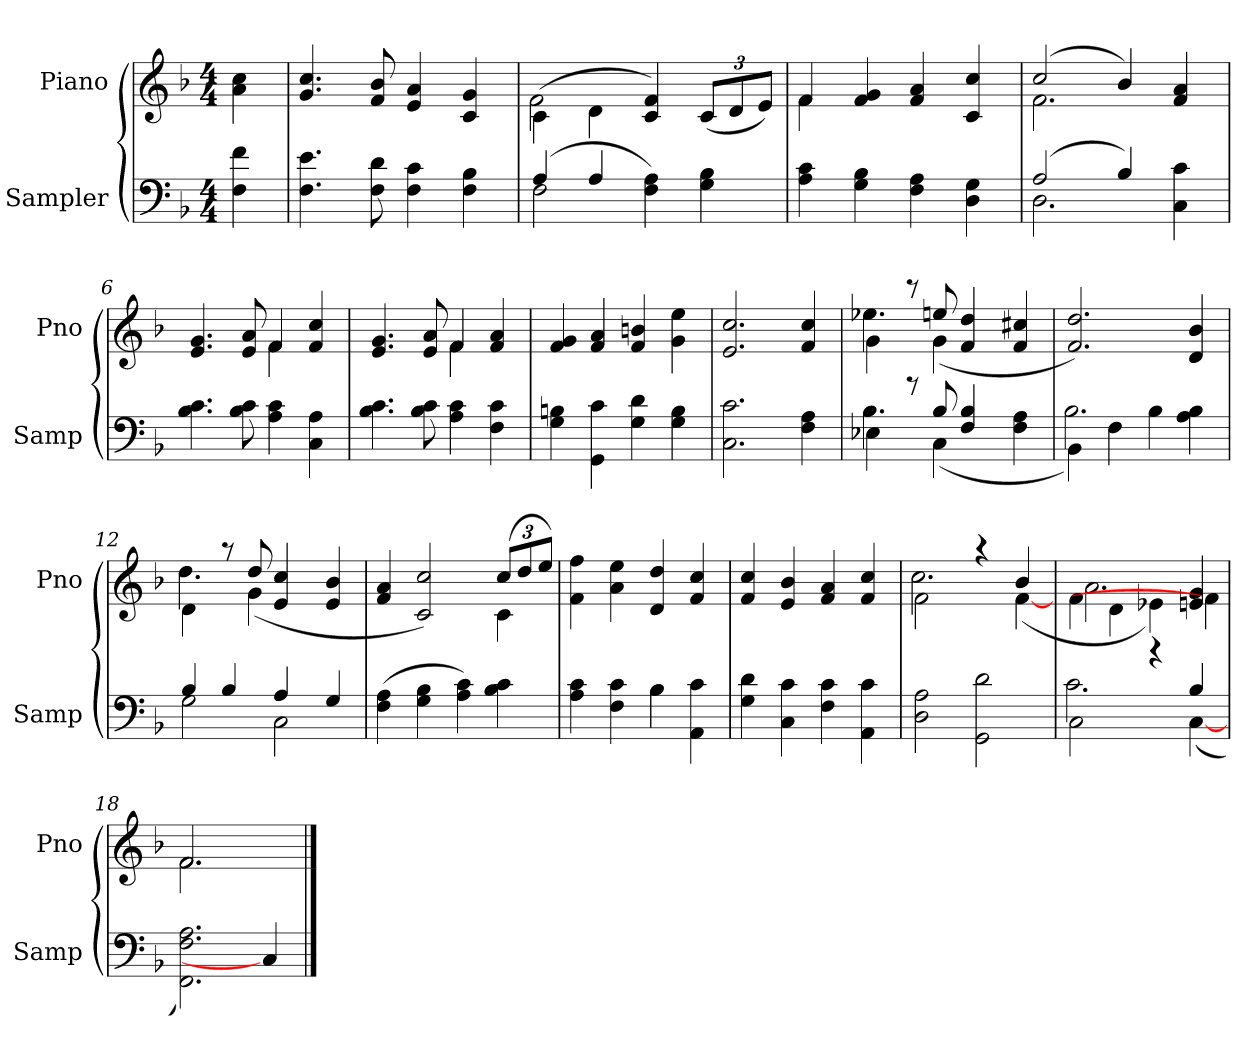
**kern	**kern
*part2	*part1
*staff2	*staff1
*I"Sampler	*I"Piano
*I'Samp	*I'Pno
*clefF4	*clefG2
*k[b-]	*k[b-]
*F:	*F:
*M4/4	*M4/4
=1	=1
4F 4f	4a 4cc
=2	=2
4.F 4.e	4.g 4.cc
8F 8d	8f 8b-
4F 4c	4e 4a
4F 4B-	4c 4g
=3	=3
*^	*^
(4A/	2F	(4c\	2f
4A/	.	4d\	.
4F 4A)	2ryy	4c 4f)	2ryy
4G 4B-	.	(12c/L	.
.	.	12d/	.
.	.	12e/J)	.
*v	*v	*	*
=4	=4	=4
4A 4c	4f/	4f
4G 4B-	4f 4g	2.ryy
4F 4A	4f 4a	.
4D 4G	4c 4cc	.
=5	=5	=5
*^	*	*
(2A/	2.D	(2cc/	2.f
4B-/)	.	4b-/)	.
4C 4c	4ryy	4f 4a	4ryy
*v	*v	*	*
=6	=6	=6
4.B- 4.c	4.e 4.g	2ryy
8B- 8c	8e 8a	.
4A 4c	4f/	4f
4C 4A	4f 4cc	4ryy
=7	=7	=7
4.B- 4.c	4.e 4.g	2ryy
8B- 8c	8e 8a	.
4A 4c	4f/	4f
4F 4c	4f 4a	4ryy
*	*v	*v
=8	=8
4G 4Bn	4f 4g
4GG 4c	4f 4a
4G 4d	4f 4bn
4G 4B	4g 4ee
=9	=9
2.C 2.c	2.e 2.cc
4F 4A	4f 4cc
=10	=10
*^	*^
4E-X\	4.B-	4g\	4.ee-X
8r	.	8r	.
8B-/	(4C	8ee/	(4g
4F 4B-	.	4f 4dd	.
.	4.ryy	.	4.ryy
4F 4A	.	4f 4cc#X	.
*	*	*v	*v
=11	=11	=11
4BB-\)	2.B-	2.f 2.dd)
4F\	.	.
4B-\	.	.
4A 4B-	4ryy	4d 4b-
=12	=12	=12
*	*	*^
4B-/	2G	4d\	4.dd
4B-/	.	8r	.
.	.	8dd/	(4g
4A/	2C	4e 4cc	.
.	.	.	4.ryy
4G/	.	4e 4b-	.
*v	*v	*	*
=13	=13	=13
(4F 4A	4f 4a	2.ryy
4G 4B-	2c 2cc)	.
4A 4c)	.	.
4B- 4c	(12cc/L	4c
.	12dd/	.
.	12ee/J)	.
*	*v	*v
=14	=14
*^	*
4A 4c	2ryy	4f 4ff
4F 4c	.	4a 4ee
4B-\	4B-	4d 4dd
4AA 4c	4ryy	4f 4cc
*v	*v	*
=15	=15
4G 4d	4f 4cc
4C 4c	4e 4b-
4F 4c	4f 4a
4AA 4c	4f 4cc
=16	=16
*	*^
2D 2A	2f\	2.cc
2GG 2d	4r	.
.	4b-/	([4f
=17	=17	=17
*^	*	*
2C\	2.c	4f\	2.a
.	.	4d\	.
4r	.	4e-X\)	.
4B-/	([4C	4en 4g	4f]
*v	*v	*	*
=18	=18	=18
2.FF\ 2.F\ 2.A\)	2.f/	2.f
4C]	4ryy	4ryy
*	*v	*v
==	==
*-	*-
